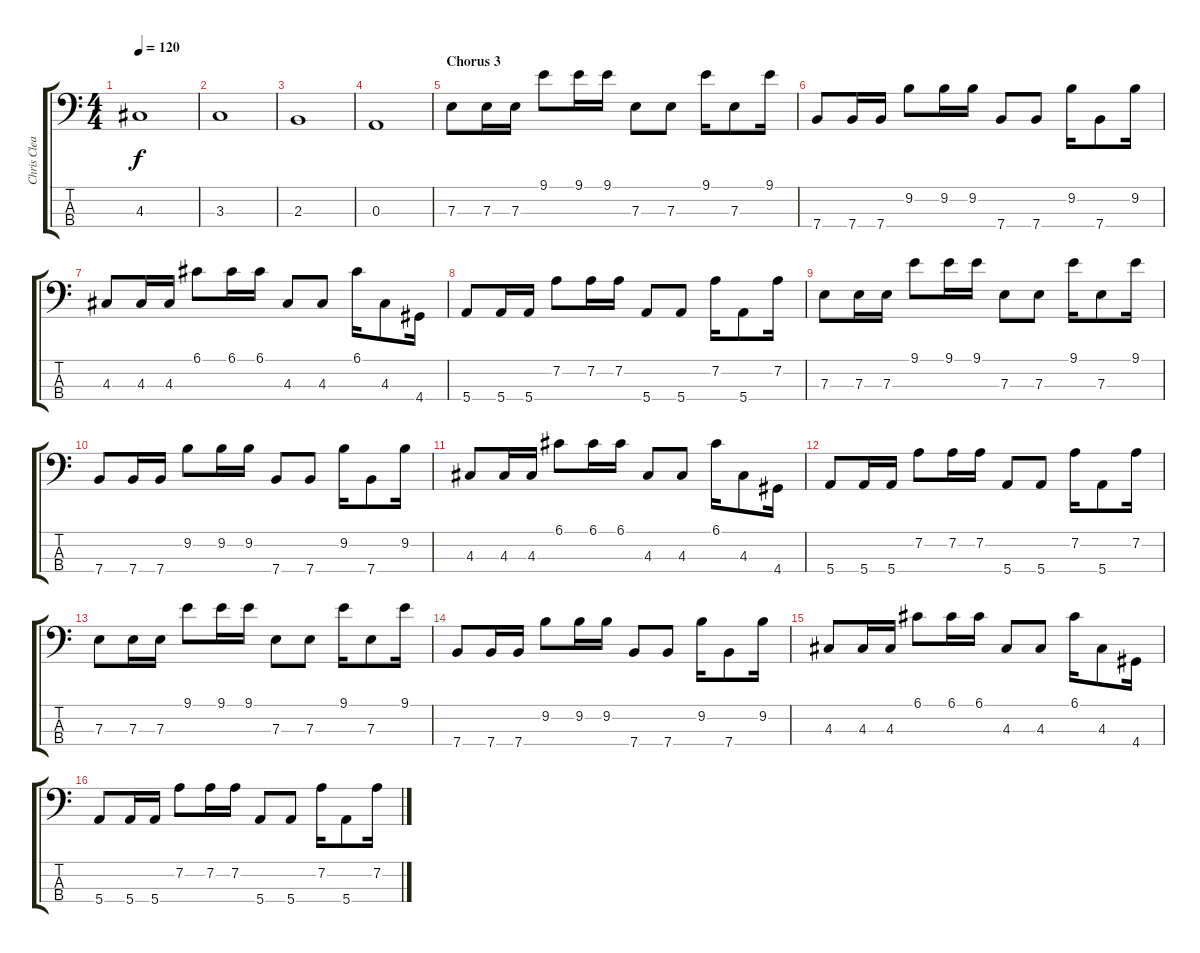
\track ("Chris Clean" "Chris Clea") {instrument electricbassfinger}
\staff {score tabs}
\tuning (G2 D2 A1 E1) {hide}
\ts (4 4)
\tempo 120
\clef f4
\ks c
4.3.1{dy f} |
3.3.1 |
2.3.1 |
0.3.1 |
\section ("" "Chorus 3")
7.3.8 7.3.16 7.3.16 9.1.8 9.1.16 9.1.16 7.3.8 7.3.8 9.1.16 7.3.8 9.1.16 |
7.4.8 7.4.16 7.4.16 9.2.8 9.2.16 9.2.16 7.4.8 7.4.8 9.2.16 7.4.8 9.2.16 |
4.3.8 4.3.16 4.3.16 6.1.8 6.1.16 6.1.16 4.3.8 4.3.8 6.1.16 4.3.8 4.4.16 |
5.4.8 5.4.16 5.4.16 7.2.8 7.2.16 7.2.16 5.4.8 5.4.8 7.2.16 5.4.8 7.2.16 |
7.3.8 7.3.16 7.3.16 9.1.8 9.1.16 9.1.16 7.3.8 7.3.8 9.1.16 7.3.8 9.1.16 |
7.4.8 7.4.16 7.4.16 9.2.8 9.2.16 9.2.16 7.4.8 7.4.8 9.2.16 7.4.8 9.2.16 |
4.3.8 4.3.16 4.3.16 6.1.8 6.1.16 6.1.16 4.3.8 4.3.8 6.1.16 4.3.8 4.4.16 |
5.4.8 5.4.16 5.4.16 7.2.8 7.2.16 7.2.16 5.4.8 5.4.8 7.2.16 5.4.8 7.2.16 |
7.3.8 7.3.16 7.3.16 9.1.8 9.1.16 9.1.16 7.3.8 7.3.8 9.1.16 7.3.8 9.1.16 |
7.4.8 7.4.16 7.4.16 9.2.8 9.2.16 9.2.16 7.4.8 7.4.8 9.2.16 7.4.8 9.2.16 |
4.3.8 4.3.16 4.3.16 6.1.8 6.1.16 6.1.16 4.3.8 4.3.8 6.1.16 4.3.8 4.4.16 |
5.4.8 5.4.16 5.4.16 7.2.8 7.2.16 7.2.16 5.4.8 5.4.8 7.2.16 5.4.8 7.2.16
